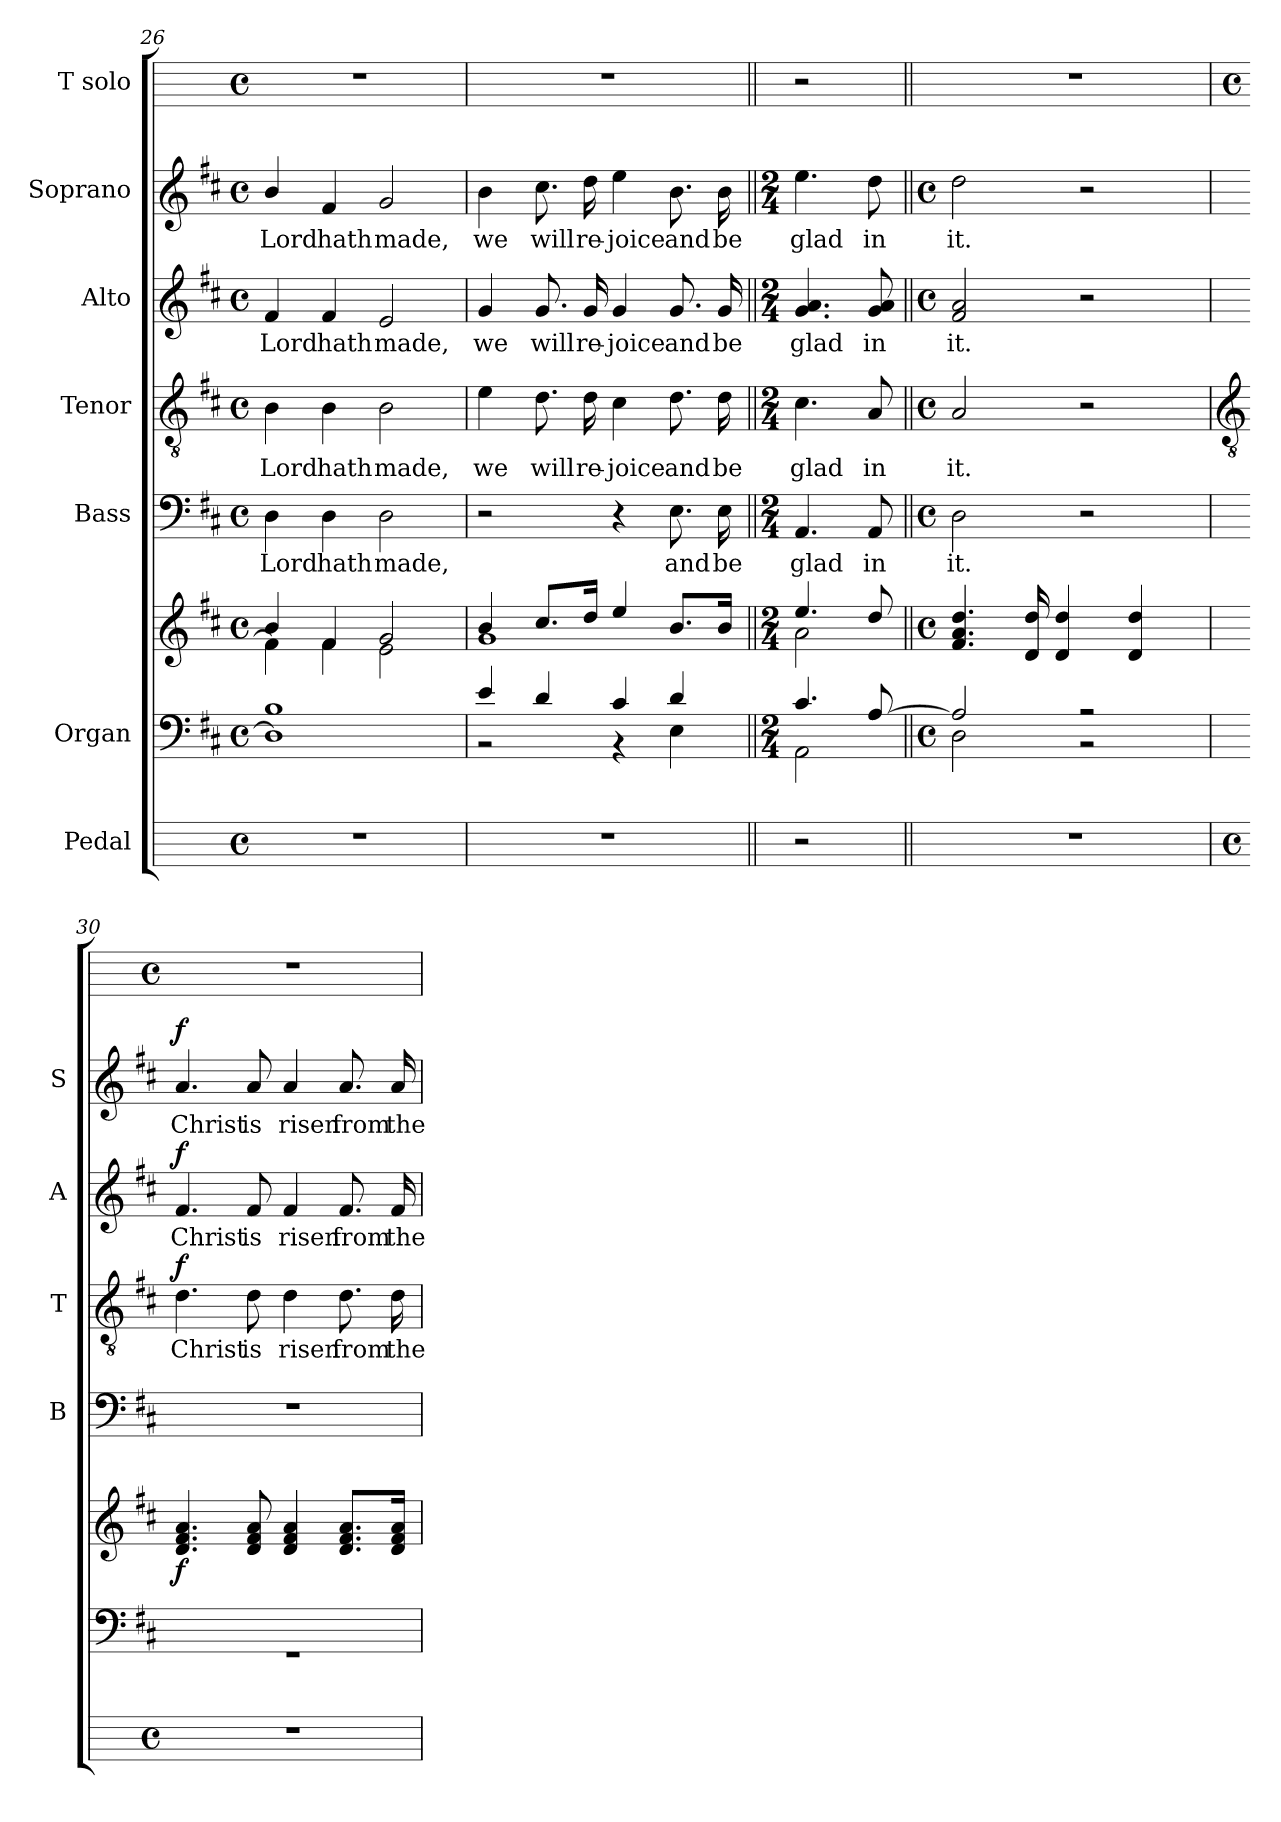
**kern	**kern	**kern	**dynam	**kern	**text	**kern	**text	**dynam	**kern	**text	**dynam	**kern	**text	**dynam	**kern
*part7	*part6	*part6	*part6	*part5	*part5	*part4	*part4	*part4	*part3	*part3	*part3	*part2	*part2	*part2	*part1
*staff8	*staff7	*staff6	*staff6/7	*staff5	*staff5	*staff4	*staff4	*staff4	*staff3	*staff3	*staff3	*staff2	*staff2	*staff2	*staff1
*I"Pedal	*I"Organ	*	*	*I"Bass	*	*I"Tenor	*	*	*I"Alto	*	*	*I"Soprano	*	*	*I"T solo
*	*	*	*	*I'B	*	*I'T	*	*	*I'A	*	*	*I'S	*	*	*
*	*clefF4	*clefG2	*	*clefF4	*	*clefGv2	*	*	*clefG2	*	*	*clefG2	*	*	*
*	*k[f#c#]	*k[f#c#]	*	*k[f#c#]	*	*k[f#c#]	*	*	*k[f#c#]	*	*	*k[f#c#]	*	*	*
*	*D:	*D:	*	*D:	*	*D:	*	*	*D:	*	*	*D:	*	*	*
*M4/4	*M4/4	*M4/4	*	*M4/4	*	*M4/4	*	*	*M4/4	*	*	*M4/4	*	*	*M4/4
*met(c)	*met(c)	*met(c)	*	*met(c)	*	*met(c)	*	*	*met(c)	*	*	*met(c)	*	*	*met(c)
=26	=26	=26	=26	=26	=26	=26	=26	=26	=26	=26	=26	=26	=26	=26	=26
*	*^	*^	*	*	*	*	*	*	*	*	*	*	*	*	*
!	!	!	!	!	!	!	!LO:LY:b	!	!LO:LY:b	!	!	!LO:LY:b	!	!	!LO:LY:b	!	!
1r	1B/	1D\]	4b/	4f#\]	.	4D\	Lord	4B\	Lord	.	4f#/	Lord	.	4b/	Lord	.	1r
!	!	!	!	!	!	!	!LO:LY:b	!	!LO:LY:b	!	!	!LO:LY:b	!	!	!LO:LY:b	!	!
.	.	.	4f#/	4f#\	.	4D	hath	4B	hath	.	4f#	hath	.	4f#	hath	.	.
!	!	!	!	!	!	!	!LO:LY:b	!	!LO:LY:b	!	!	!LO:LY:b	!	!	!LO:LY:b	!	!
.	.	.	2g/	2e\	.	2D	made,	2B	made,	.	2e	made,	.	2g	made,	.	.
=27	=27	=27	=27	=27	=27	=27	=27	=27	=27	=27	=27	=27	=27	=27	=27	=27	=27
!	!	!	!	!	!	!	!	!	!LO:LY:b	!	!	!LO:LY:b	!	!	!LO:LY:b	!	!
1r	4e/	2r	4b/	1g\	.	2r	.	4e	we	.	4g	we	.	4b	we	.	1r
!	!	!	!	!	!	!	!	!	!LO:LY:b	!	!	!LO:LY:b	!	!	!LO:LY:b	!	!
.	4d/	.	8.cc#/L	.	.	.	.	8.d	will	.	8.g	will	.	8.cc#	will	.	.
!	!	!	!	!	!	!	!	!	!LO:LY:b	!	!	!LO:LY:b	!	!	!LO:LY:b	!	!
.	.	.	16dd/J	.	.	.	.	16d	re-	.	16g	re-	.	16dd	re-	.	.
!	!	!	!	!	!	!	!	!	!LO:LY:b	!	!	!LO:LY:b	!	!	!LO:LY:b	!	!
.	4c#/	4r	4ee/	.	.	4r	.	4c#	-joice	.	4g	-joice	.	4ee	-joice	.	.
!	!	!	!	!	!	!	!LO:LY:b	!	!LO:LY:b	!	!	!LO:LY:b	!	!	!LO:LY:b	!	!
.	4d/	4E\	8.b/L	.	.	8.E	and	8.d	and	.	8.g	and	.	8.b	and	.	.
!	!	!	!	!	!	!	!LO:LY:b	!	!LO:LY:b	!	!	!LO:LY:b	!	!	!LO:LY:b	!	!
.	.	.	16b/J	.	.	16E	be	16d	be	.	16g	be	.	16b	be	.	.
=28||	=28||	=28||	=28||	=28||	=28||	=28||	=28||	=28||	=28||	=28||	=28||	=28||	=28||	=28||	=28||	=28||	=28||
*	*M2/4	*	*M2/4	*	*	*M2/4	*	*M2/4	*	*	*M2/4	*	*	*M2/4	*	*	*
!	!	!	!	!	!	!	!LO:LY:b	!	!LO:LY:b	!	!	!LO:LY:b	!	!	!LO:LY:b	!	!
2r	4.c#/	2AA\	4.ee/	2a\	.	4.AA	glad	4.c#	glad	.	4.g 4.a	glad	.	4.ee	glad	.	2r
!	!	!	!	!	!	!	!LO:LY:b	!	!LO:LY:b	!	!	!LO:LY:b	!	!	!LO:LY:b	!	!
.	[8A/	.	8dd/	.	.	8AA	in	8A	in	.	8g 8a	in	.	8dd	in	.	.
=29||	=29||	=29||	=29||	=29||	=29||	=29||	=29||	=29||	=29||	=29||	=29||	=29||	=29||	=29||	=29||	=29||	=29||
*	*M4/4	*	*M4/4	*	*	*M4/4	*	*M4/4	*	*	*M4/4	*	*	*M4/4	*	*	*
*	*met(c)	*	*met(c)	*	*	*met(c)	*	*met(c)	*	*	*met(c)	*	*	*met(c)	*	*	*
!	!	!	!	!	!	!	!LO:LY:b	!	!LO:LY:b	!	!	!LO:LY:b	!	!	!LO:LY:b	!	!
1r	2A/]	2D\	4.f#/ 4.a/ 4.dd/	1ryy	.	2D	it.	2A	it.	.	2f# 2a	it.	.	2dd	it.	.	1r
.	.	.	16d/ 16dd/	.	.	.	.	.	.	.	.	.	.	.	.	.	.
.	.	.	4d/ 4dd/	.	.	.	.	.	.	.	.	.	.	.	.	.	.
.	2r	2r	.	.	.	2r	.	2r	.	.	2r	.	.	2r	.	.	.
.	.	.	4d/ 4dd/	.	.	.	.	.	.	.	.	.	.	.	.	.	.
.	.	.	16ryy	.	.	.	.	.	.	.	.	.	.	.	.	.	.
!!LO:LB:g=z
=30	=30	=30	=30	=30	=30	=30	=30	=30	=30	=30	=30	=30	=30	=30	=30	=30	=30
*	*	*	*	*	*	*	*	*clefGv2	*	*	*	*	*	*	*	*	*
*M4/4	*	*	*	*	*	*	*	*	*	*	*	*	*	*	*	*	*M4/4
*met(c)	*	*	*	*	*	*	*	*	*	*	*	*	*	*	*	*	*met(c)
!	!	!	!	!	!LO:DY:b	!	!	!	!LO:LY:b	!LO:DY:b	!	!LO:LY:b	!LO:DY:b	!	!LO:LY:b	!LO:DY:b	!
1r	1ryy	1r	4.d/ 4.f#/ 4.a/	1ryy	f	1r	.	4.d	Christ	f	4.f#	Christ	f	4.a	Christ	f	1r
!	!	!	!	!	!	!	!	!	!LO:LY:b	!	!	!LO:LY:b	!	!	!LO:LY:b	!	!
.	.	.	8d/ 8f#/ 8a/	.	.	.	.	8d	is	.	8f#	is	.	8a	is	.	.
!	!	!	!	!	!	!	!	!	!LO:LY:b	!	!	!LO:LY:b	!	!	!LO:LY:b	!	!
.	.	.	4d/ 4f#/ 4a/	.	.	.	.	4d	risen	.	4f#	risen	.	4a	risen	.	.
!	!	!	!	!	!	!	!	!	!LO:LY:b	!	!	!LO:LY:b	!	!	!LO:LY:b	!	!
.	.	.	8.d/ 8.f#/ 8.a/L	.	.	.	.	8.d	from	.	8.f#	from	.	8.a	from	.	.
!	!	!	!	!	!	!	!	!	!LO:LY:b	!	!	!LO:LY:b	!	!	!LO:LY:b	!	!
.	.	.	16d/ 16f#/ 16a/J	.	.	.	.	16d	the	.	16f#	the	.	16a	the	.	.
*	*v	*v	*	*	*	*	*	*	*	*	*	*	*	*	*	*	*
*	*	*v	*v	*	*	*	*	*	*	*	*	*	*	*	*	*
=	=	=	=	=	=	=	=	=	=	=	=	=	=	=	=
*-	*-	*-	*-	*-	*-	*-	*-	*-	*-	*-	*-	*-	*-	*-	*-
